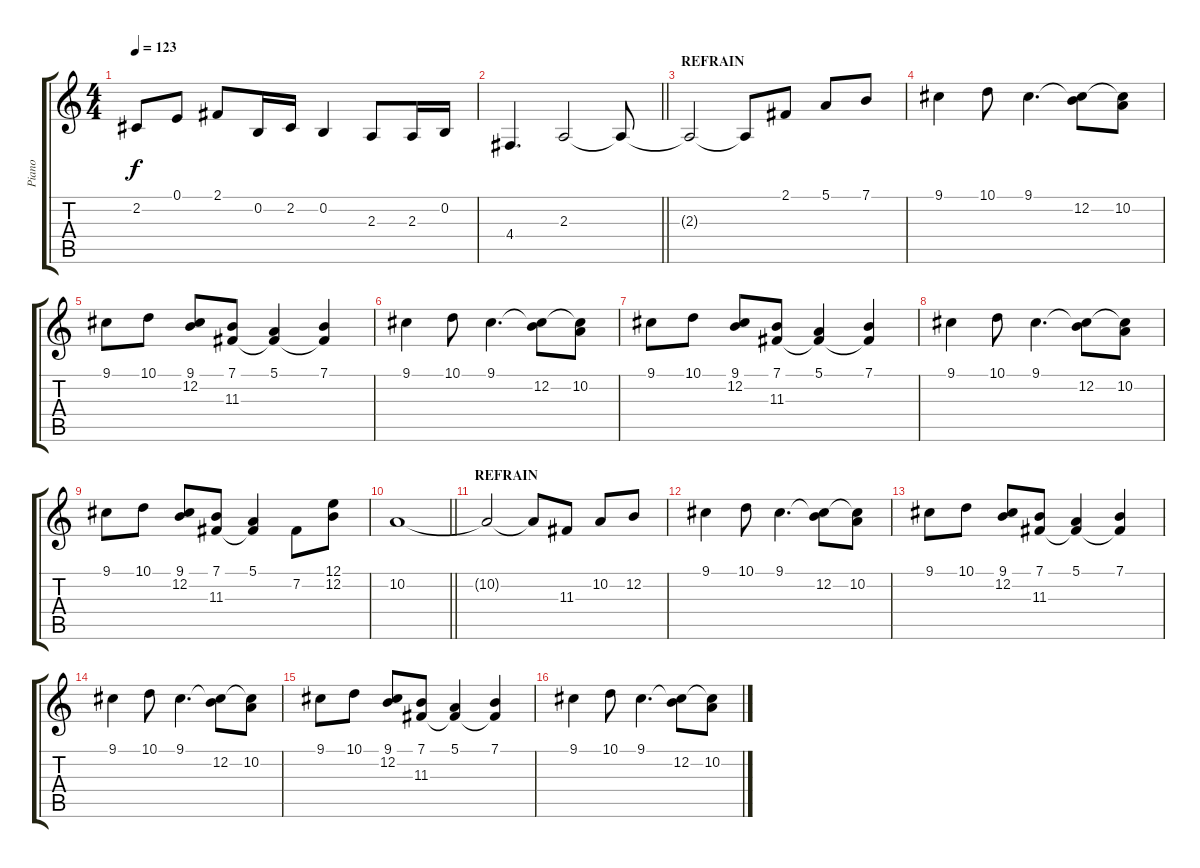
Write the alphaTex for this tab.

\track ("Piano" "Piano") {instrument electricpiano1}
\staff {score tabs}
\tuning (E4 B3 G3 D3 A2 E2) {hide}
\ts (4 4)
\tempo 123
\clef g2
\ks c
2.2.8{dy f} 0.1.8 2.1.8 0.2.16 2.2.16 0.2.4 2.3.8 2.3.16 0.2.16 |
\barLineRight lightlight
4.4.4{d} 2.3.2 2.3{t}.8 |
\section ("" "REFRAIN")
2.3{t}.2 2.3{t}.8 2.1.8 5.1.8 7.1.8 |
9.1.4 10.1.8 9.1.4{d} (9.1{t} 12.2).8 (9.1{t} 10.2).8 |
9.1.8 10.1.8 (9.1 12.2).8 (7.1 11.3).8 (5.1 11.3{t}).4 (7.1 11.3{t}).4 |
9.1.4 10.1.8 9.1.4{d} (9.1{t} 12.2).8 (9.1{t} 10.2).8 |
9.1.8 10.1.8 (9.1 12.2).8 (7.1 11.3).8 (5.1 11.3{t}).4 (7.1 11.3{t}).4 |
9.1.4 10.1.8 9.1.4{d} (9.1{t} 12.2).8 (9.1{t} 10.2).8 |
9.1.8 10.1.8 (9.1 12.2).8 (7.1 11.3).8 (5.1 11.3{t}).4 7.2.8 (12.1 12.2).8 |
\barLineRight lightlight
10.2.1 |
\section ("" "REFRAIN")
10.2{t}.2 10.2{t}.8 11.3.8 10.2.8 12.2.8 |
9.1.4 10.1.8 9.1.4{d} (9.1{t} 12.2).8 (9.1{t} 10.2).8 |
9.1.8 10.1.8 (9.1 12.2).8 (7.1 11.3).8 (5.1 11.3{t}).4 (7.1 11.3{t}).4 |
9.1.4 10.1.8 9.1.4{d} (9.1{t} 12.2).8 (9.1{t} 10.2).8 |
9.1.8 10.1.8 (9.1 12.2).8 (7.1 11.3).8 (5.1 11.3{t}).4 (7.1 11.3{t}).4 |
9.1.4 10.1.8 9.1.4{d} (9.1{t} 12.2).8 (9.1{t} 10.2).8
